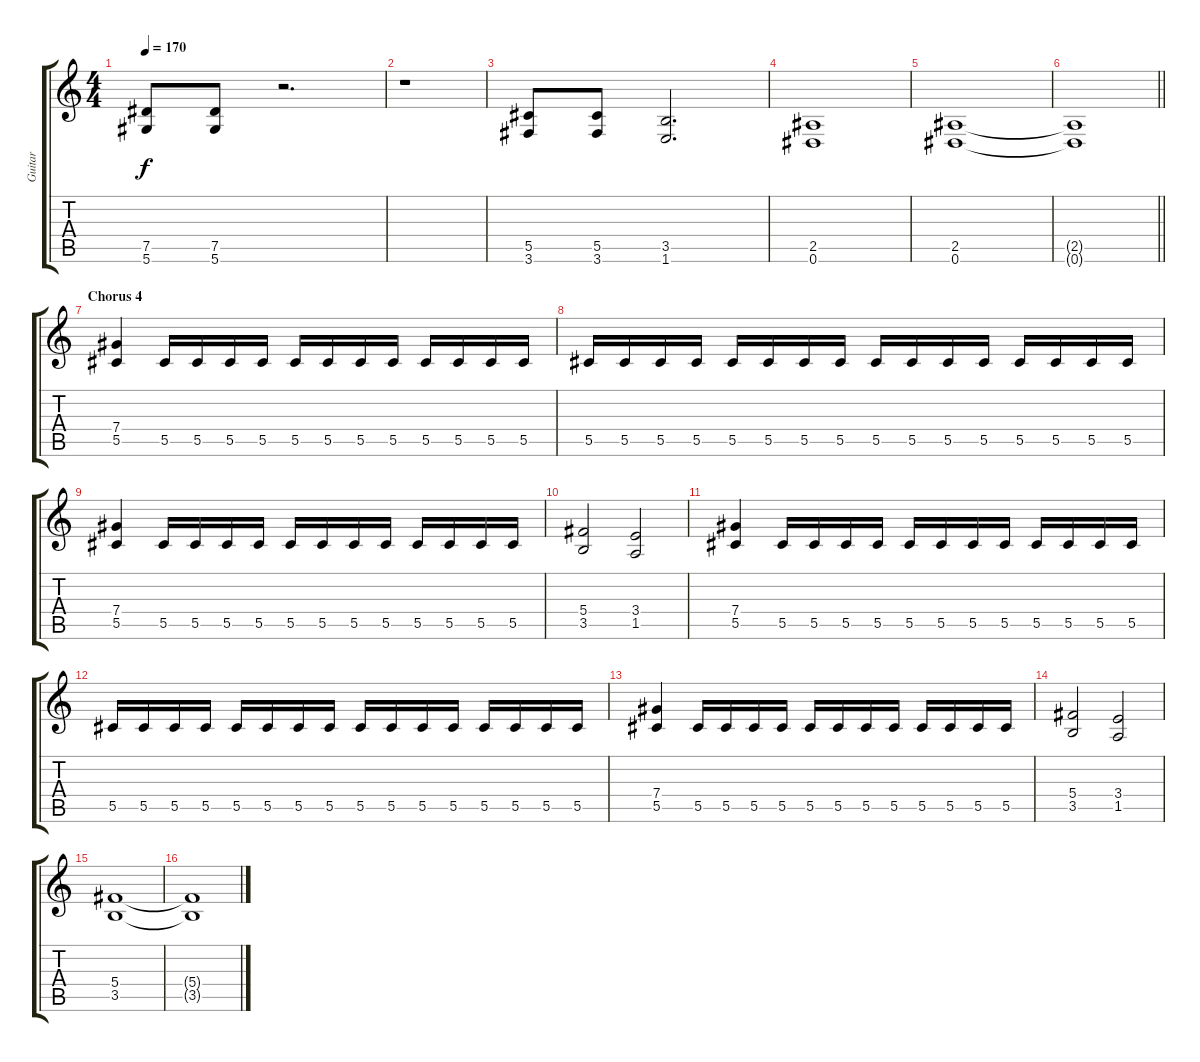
\track ("Guitar" "Guitar") {instrument distortionguitar}
\staff {score tabs}
\tuning (Eb4 Bb3 Gb3 Db3 Ab2 Eb2) {hide}
\ts (4 4)
\tempo 170
\clef g2
\ks c
(7.5 5.6).8{dy f} (7.5 5.6).8 r.2{d} |
r.1 |
(5.5 3.6).8 (5.5 3.6).8 (3.5 1.6).2{d} |
(2.5 0.6).1 |
(2.5 0.6).1 |
\barLineRight lightlight
(2.5{t} 0.6{t}).1 |
\section ("" "Chorus 4")
(7.4 5.5).4 5.5.16 5.5.16 5.5.16 5.5.16 5.5.16 5.5.16 5.5.16 5.5.16 5.5.16 5.5.16 5.5.16 5.5.16 |
5.5.16 5.5.16 5.5.16 5.5.16 5.5.16 5.5.16 5.5.16 5.5.16 5.5.16 5.5.16 5.5.16 5.5.16 5.5.16 5.5.16 5.5.16 5.5.16 |
(7.4 5.5).4 5.5.16 5.5.16 5.5.16 5.5.16 5.5.16 5.5.16 5.5.16 5.5.16 5.5.16 5.5.16 5.5.16 5.5.16 |
(5.4 3.5).2 (3.4 1.5).2 |
(7.4 5.5).4 5.5.16 5.5.16 5.5.16 5.5.16 5.5.16 5.5.16 5.5.16 5.5.16 5.5.16 5.5.16 5.5.16 5.5.16 |
5.5.16 5.5.16 5.5.16 5.5.16 5.5.16 5.5.16 5.5.16 5.5.16 5.5.16 5.5.16 5.5.16 5.5.16 5.5.16 5.5.16 5.5.16 5.5.16 |
(7.4 5.5).4 5.5.16 5.5.16 5.5.16 5.5.16 5.5.16 5.5.16 5.5.16 5.5.16 5.5.16 5.5.16 5.5.16 5.5.16 |
(5.4 3.5).2 (3.4 1.5).2 |
(5.4 3.5).1 |
(5.4{t} 3.5{t}).1
